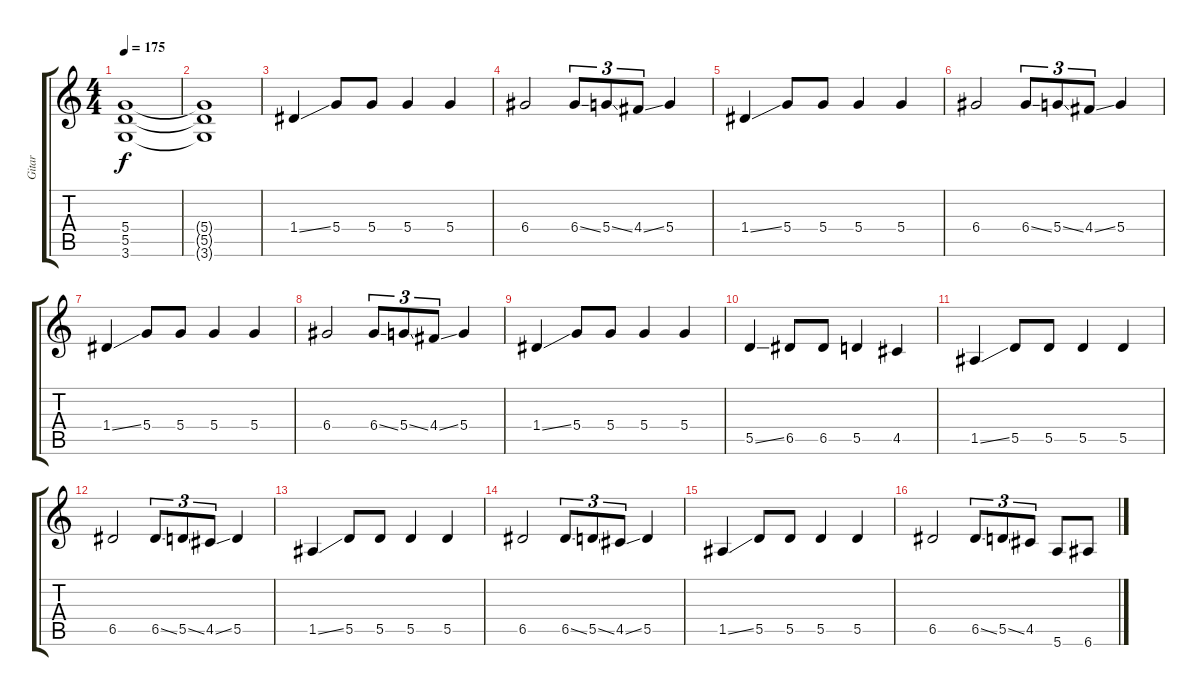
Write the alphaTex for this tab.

\track ("Gitar" "Gitar") {instrument distortionguitar}
\staff {score tabs}
\tuning (E4 B3 G3 D3 A2 E2) {hide}
\ts (4 4)
\tempo 175
\clef g2
\ks c
(5.4 5.5 3.6).1{dy f} |
(5.4{t} 5.5{t} 3.6{t}).1 |
1.4{ss}.4{volume 16} 5.4.8 5.4.8 5.4.4 5.4.4 |
6.4.2 6.4{ss}.8{tu (3 2)} 5.4{ss}.8{tu (3 2)} 4.4{ss}.8{tu (3 2)} 5.4.4 |
1.4{ss}.4{volume 16} 5.4.8 5.4.8 5.4.4 5.4.4 |
6.4.2 6.4{ss}.8{tu (3 2)} 5.4{ss}.8{tu (3 2)} 4.4{ss}.8{tu (3 2)} 5.4.4 |
1.4{ss}.4{volume 16} 5.4.8 5.4.8 5.4.4 5.4.4 |
6.4.2 6.4{ss}.8{tu (3 2)} 5.4{ss}.8{tu (3 2)} 4.4{ss}.8{tu (3 2)} 5.4.4 |
1.4{ss}.4{volume 16} 5.4.8 5.4.8 5.4.4 5.4.4 |
5.5{ss}.4{volume 16} 6.5.8 6.5.8 5.5.4 4.5.4 |
1.5{ss}.4{volume 16} 5.5.8 5.5.8 5.5.4 5.5.4 |
6.5.2 6.5{ss}.8{tu (3 2)} 5.5{ss}.8{tu (3 2)} 4.5{ss}.8{tu (3 2)} 5.5.4 |
1.5{ss}.4{volume 16} 5.5.8 5.5.8 5.5.4 5.5.4 |
6.5.2 6.5{ss}.8{tu (3 2)} 5.5{ss}.8{tu (3 2)} 4.5{ss}.8{tu (3 2)} 5.5.4 |
1.5{ss}.4{volume 16} 5.5.8 5.5.8 5.5.4 5.5.4 |
6.5.2 6.5{ss}.8{tu (3 2)} 5.5{ss}.8{tu (3 2)} 4.5.8{tu (3 2)} 5.6.8 6.6.8
